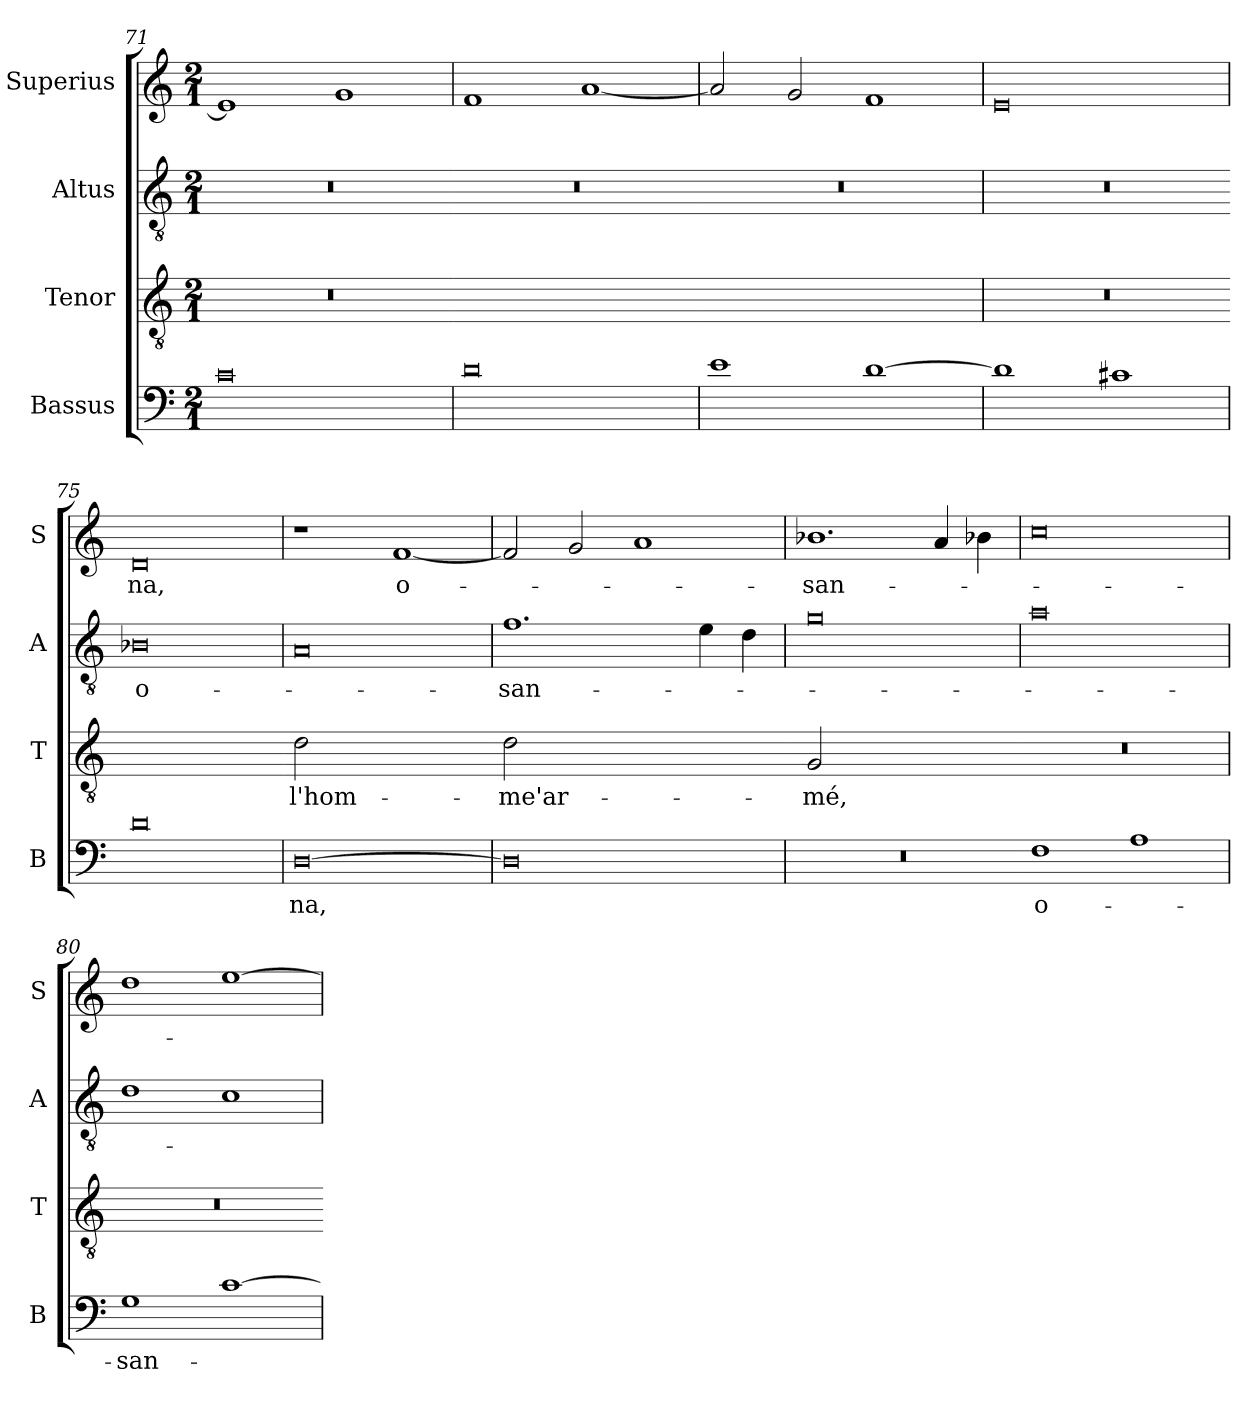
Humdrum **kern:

**kern	**text	**kern	**text	**kern	**text	**kern	**text
*part4	*part4	*part3	*part3	*part2	*part2	*part1	*part1
*staff4	*staff4	*staff3	*staff3	*staff2	*staff2	*staff1	*staff1
*I"Bassus	*	*I"Tenor	*	*I"Altus	*	*I"Superius	*
*I'B	*	*I'T	*	*I'A	*	*I'S	*
*clefF4	*	*clefGv2	*	*clefGv2	*	*clefG2	*
*k[]	*	*k[]	*	*k[]	*	*k[]	*
*M2/1	*	*M2/1	*	*M2/1	*	*M2/1	*
=71	=71	=71	=71	=71	=71	=71	=71
!	!	!LO:N:vis=2	!	!	!	!	!
0c	.	0r	.	0r	.	1e]	.
.	.	.	.	.	.	1g	.
=72	=72	=72-	=72	=72	=72	=72	=72
!	!	!LO:N:vis=2	!	!	!	!	!
0d	.	0ryy	.	0r	.	1f	.
.	.	.	.	.	.	[1a	.
=73	=73	=73-	=73	=73	=73	=73	=73
!	!	!LO:N:vis=2	!	!	!	!	!
1e	.	0ryy	.	0r	.	2a/]	.
.	.	.	.	.	.	2g/	.
[1d	.	.	.	.	.	1f	.
=74	=74	=74	=74	=74	=74	=74	=74
!	!	!LO:N:vis=2	!	!	!	!	!
1d]	.	0r	.	0r	.	0e	.
1c#X	.	.	.	.	.	.	.
=75	=75	=75-	=75	=75	=75	=75	=75
!	!	!LO:N:vis=2	!	!	!	!	!
0d	.	0ryy	.	0B-X	o-	0d	-na,
=76	=76	=76-	=76	=76	=76	=76	=76
!	!	!LO:N:vis=2	!	!	!	!	!
[0D	-na,	0d	l'hom-	0A	.	1r	.
.	.	.	.	.	.	[1f	o-
=77	=77	=77-	=77	=77	=77	=77	=77
!	!	!LO:N:vis=2	!	!	!	!	!
0D]	.	0d	-me'ar-	1.f	-san-	2f/]	.
.	.	.	.	.	.	2g/	.
.	.	.	.	.	.	1a	.
.	.	.	.	4e\	.	.	.
.	.	.	.	4d\	.	.	.
=78	=78	=78-	=78	=78	=78	=78	=78
!	!	!LO:N:vis=2	!	!	!	!	!
0r	.	0G	-mé,	0g	.	1.b-X	-san-
.	.	.	.	.	.	4a/	.
.	.	.	.	.	.	4b-X\	.
=79	=79	=79-	=79	=79	=79	=79	=79
!	!	!LO:N:vis=2	!	!	!	!	!
1F	o-	0r	.	0a	.	0cc	.
1A	.	.	.	.	.	.	.
=80	=80	=80	=80	=80	=80	=80	=80
!	!	!LO:N:vis=2	!	!	!	!	!
1G	-san-	0r	.	1d	.	1dd	.
[1c	.	.	.	1c	.	[1ee	.
=	=	=-	=	=	=	=	=
*-	*-	*-	*-	*-	*-	*-	*-
